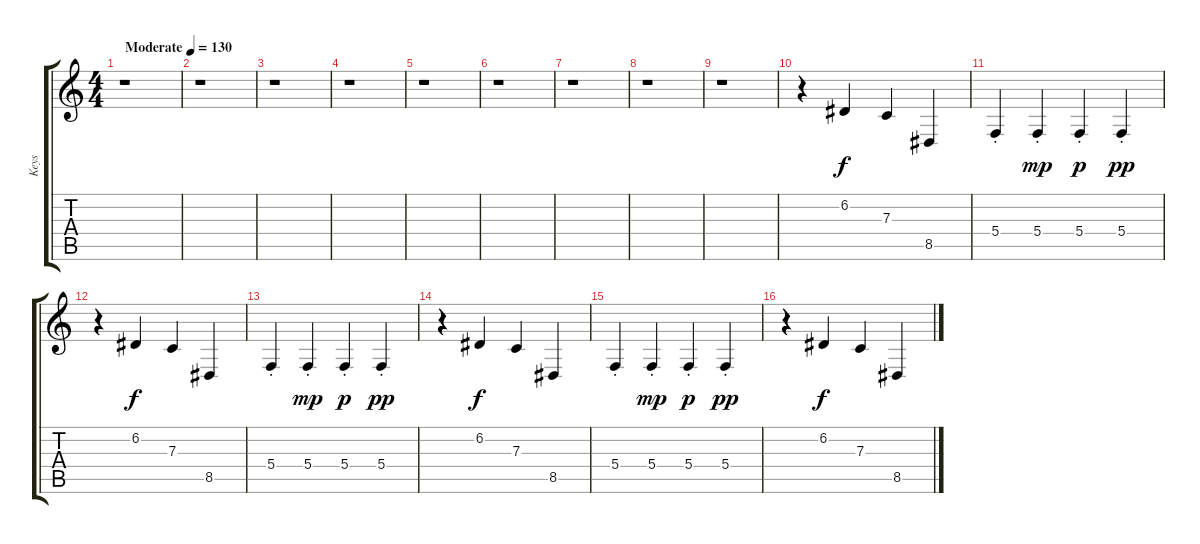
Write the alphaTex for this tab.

\track ("Keys" "Keys") {instrument lead1square}
\staff {score tabs}
\tuning (D4 A3 F3 C3 G2 C2) {hide}
\ts (4 4)
\tempo (130 "Moderate")
\clef g2
\ks c
r.1{dy f instrument lead1square} |
r.1 |
r.1 |
r.1 |
r.1 |
r.1 |
r.1 |
r.1 |
r.1 |
r.4{volume 9} 6.2.4 7.3.4 8.5.4 |
5.4{st}.4 5.4{st}.4{dy mp} 5.4{st}.4{dy p} 5.4{st}.4{dy pp} |
r.4 6.2.4{dy f} 7.3.4 8.5.4 |
5.4{st}.4 5.4{st}.4{dy mp} 5.4{st}.4{dy p} 5.4{st}.4{dy pp} |
r.4 6.2.4{dy f} 7.3.4 8.5.4 |
5.4{st}.4 5.4{st}.4{dy mp} 5.4{st}.4{dy p} 5.4{st}.4{dy pp} |
r.4 6.2.4{dy f} 7.3.4 8.5.4
